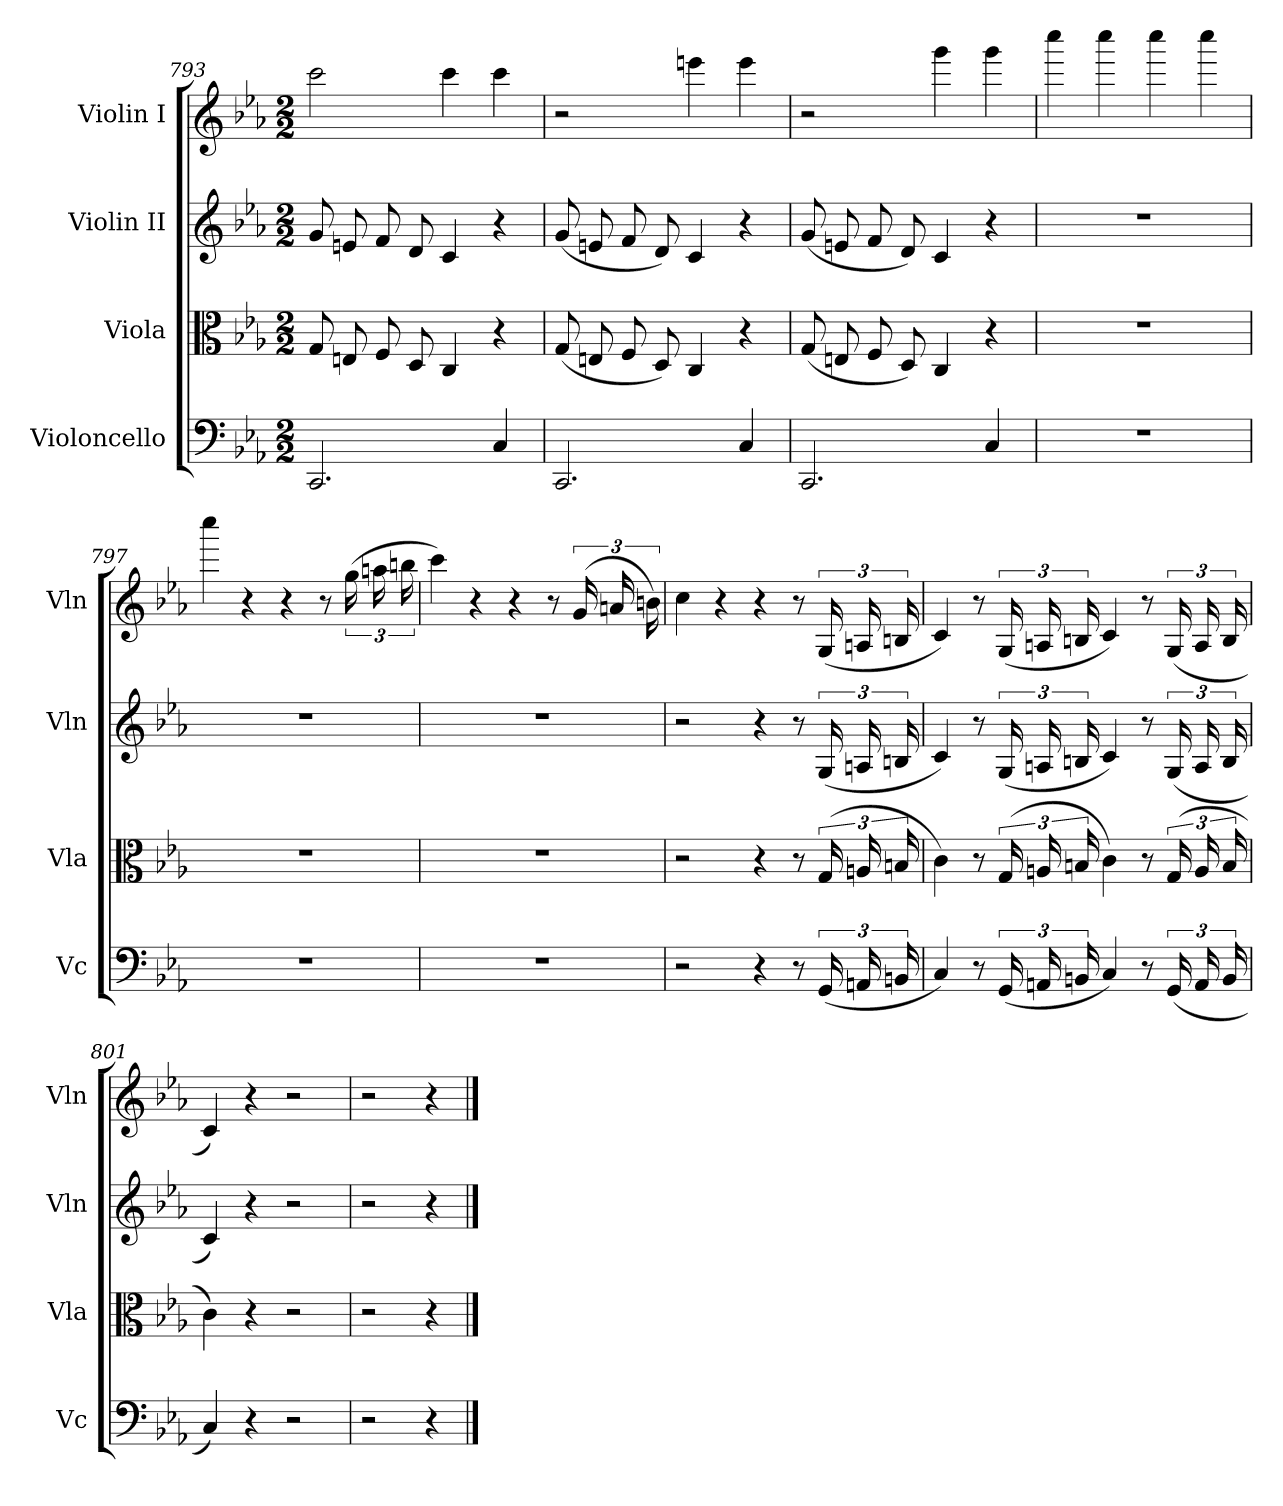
**kern	**kern	**kern	**kern
*part4	*part3	*part2	*part1
*staff4	*staff3	*staff2	*staff1
*I"Violoncello	*I"Viola	*I"Violin II	*I"Violin I
*I'Vc	*I'Vla	*I'Vln	*I'Vln
*clefF4	*clefC3	*clefG2	*clefG2
*k[b-e-a-]	*k[b-e-a-]	*k[b-e-a-]	*k[b-e-a-]
*c:	*c:	*c:	*c:
*M2/2	*M2/2	*M2/2	*M2/2
=793	=793	=793	=793
2.CC	8G	8g	2ccc
.	8En	8en	.
.	8F	8f	.
.	8D	8d	.
.	4C	4c	4ccc
4C	4r	4r	4ccc
=794	=794	=794	=794
2.CC	(8G	(8g	2r
.	8En	8en	.
.	8F	8f	.
.	8D)	8d)	.
.	4C	4c	4eeen
4C	4r	4r	4eee
=795	=795	=795	=795
2.CC	(8G	(8g	2r
.	8En	8en	.
.	8F	8f	.
.	8D)	8d)	.
.	4C	4c	4ggg
4C	4r	4r	4ggg
=796	=796	=796	=796
1r	1r	1r	4cccc
.	.	.	4cccc
.	.	.	4cccc
.	.	.	4cccc
=797	=797	=797	=797
1r	1r	1r	4cccc
.	.	.	4r
.	.	.	4r
.	.	.	8r
.	.	.	(24gg
.	.	.	24aan
.	.	.	24bbn
=798	=798	=798	=798
1r	1r	1r	4ccc)
.	.	.	4r
.	.	.	4r
.	.	.	8r
.	.	.	(24g
.	.	.	24an
.	.	.	24bn)
=799	=799	=799	=799
2r	2r	2r	4cc
.	.	.	4r
4r	4r	4r	4r
8r	8r	8r	8r
(24GG	(24G	(24G	(24G
24AAn	24An	24An	24An
24BBn	24Bn	24Bn	24Bn
=800	=800	=800	=800
4C)	4c)	4c)	4c)
8r	8r	8r	8r
(24GG	(24G	(24G	(24G
24AAn	24An	24An	24An
24BBn	24Bn	24Bn	24Bn
4C)	4c)	4c)	4c)
8r	8r	8r	8r
(24GG	(24G	(24G	(24G
24AA	24A	24A	24A
24BB	24B	24B	24B
=801	=801	=801	=801
4C)	4c)	4c)	4c)
4r	4r	4r	4r
2r	2r	2r	2r
=802	=802	=802	=802
2r	2r	2r	2r
4r	4r	4r	4r
==	==	==	==
*-	*-	*-	*-
